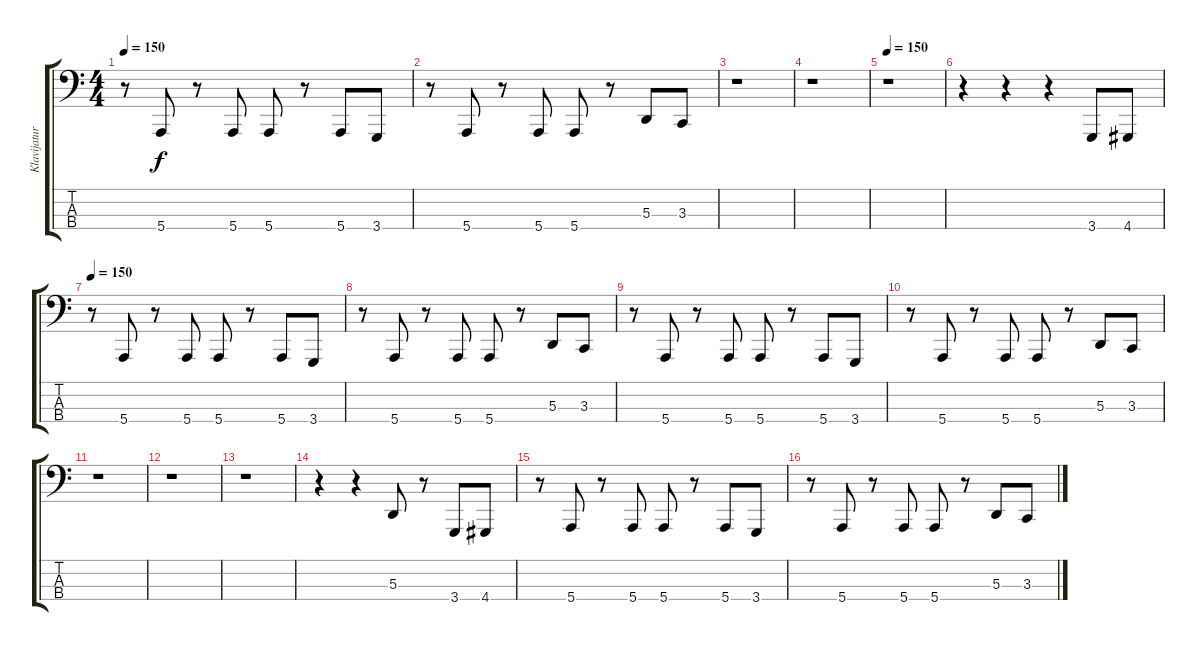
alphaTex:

\track ("Klavijatura 2" "Klavijatur") {instrument harpsichord}
\staff {score tabs}
\tuning (G2 D2 A1 E1) {hide}
\ts (4 4)
\tempo 150
\clef f4
\ks c
r.8{dy f} 5.4.8 r.8 5.4.8 5.4.8 r.8 5.4.8 3.4.8 |
r.8 5.4.8 r.8 5.4.8 5.4.8 r.8 5.3.8 3.3.8 |
r.1 |
r.1 |
\tempo 150
r.1 |
r.4 r.4 r.4 3.4.8 4.4.8 |
\tempo 150
r.8 5.4.8 r.8 5.4.8 5.4.8 r.8 5.4.8 3.4.8 |
r.8 5.4.8 r.8 5.4.8 5.4.8 r.8 5.3.8 3.3.8 |
r.8 5.4.8 r.8 5.4.8 5.4.8 r.8 5.4.8 3.4.8 |
r.8 5.4.8 r.8 5.4.8 5.4.8 r.8 5.3.8 3.3.8 |
r.1 |
r.1 |
r.1 |
r.4 r.4 5.3.8 r.8 3.4.8 4.4.8 |
r.8 5.4.8 r.8 5.4.8 5.4.8 r.8 5.4.8 3.4.8 |
r.8 5.4.8 r.8 5.4.8 5.4.8 r.8 5.3.8 3.3.8
